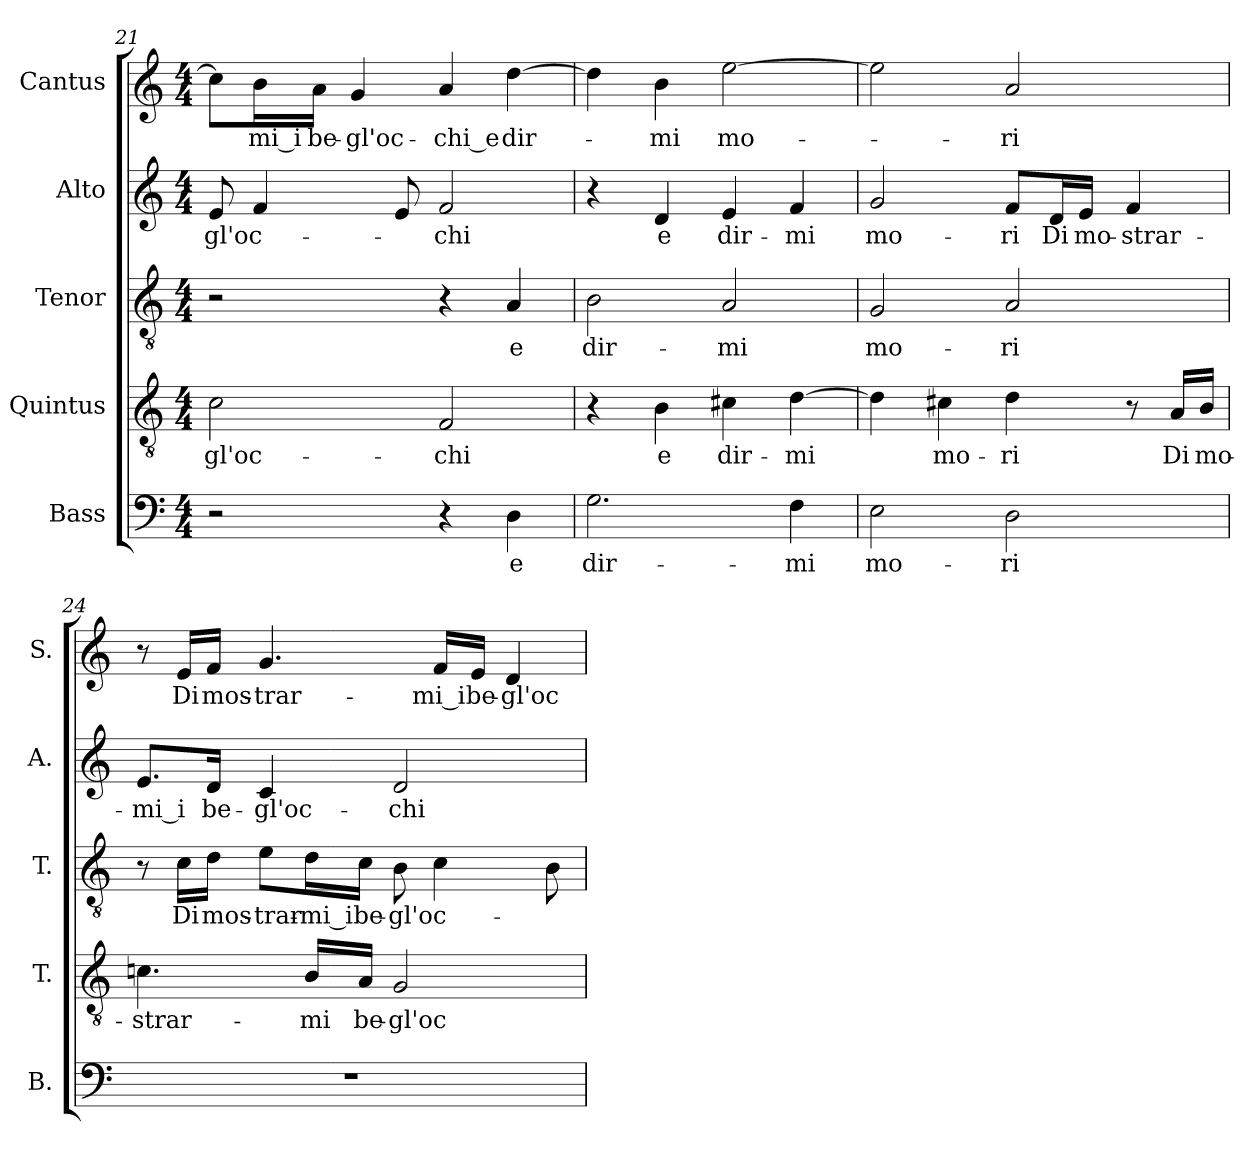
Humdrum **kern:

**kern	**text	**kern	**text	**kern	**text	**kern	**text	**kern	**text
*part5	*part5	*part4	*part4	*part3	*part3	*part2	*part2	*part1	*part1
*staff5	*staff5	*staff4	*staff4	*staff3	*staff3	*staff2	*staff2	*staff1	*staff1
*I"Bass	*	*I"Quintus	*	*I"Tenor	*	*I"Alto	*	*I"Cantus	*
*I'B.	*	*I'T.	*	*I'T.	*	*I'A.	*	*I'S.	*
!!LO:PB:g=z
*clefF4	*	*clefGv2	*	*clefGv2	*	*clefG2	*	*clefG2	*
*	*	*ITrd7c12	*	*ITrd7c12	*	*	*	*	*
*k[]	*	*k[]	*	*k[]	*	*k[]	*	*k[]	*
*C:	*	*C:	*	*C:	*	*C:	*	*C:	*
*M4/4	*	*M4/4	*	*M4/4	*	*M4/4	*	*M4/4	*
=21	=21	=21	=21	=21	=21	=21	=21	=21	=21
!	!	!	!LO:LY:b:color=#000000	!	!	!	!	!	!
!	!	!	!	!	!	!	!LO:LY:b:color=#000000	!	!
2r	.	2Ci\	-gl'oc-	2r	.	8ei/	-gl'oc-	8cc#i\L]	.
!	!	!	!	!	!	!	!	!	!LO:LY:b:color=#000000
.	.	.	.	.	.	4fi/	.	16bi\L	-mi_i
!	!	!	!	!	!	!	!	!	!LO:LY:b:color=#000000
.	.	.	.	.	.	.	.	16ai\JJ	be-
!	!	!	!	!	!	!	!	!	!LO:LY:b:color=#000000
.	.	.	.	.	.	.	.	4gi/	-gl'oc-
.	.	.	.	.	.	8ei/	.	.	.
!	!	!	!LO:LY:b:color=#000000	!	!	!	!	!	!
!	!	!	!	!	!	!	!LO:LY:b:color=#000000	!	!
!	!	!	!	!	!	!	!	!	!LO:LY:b:color=#000000
4r	.	2FFi/	-chi	4r	.	2fi/	-chi	4ai/	-chi_e
!	!LO:LY:b:color=#000000	!	!	!	!	!	!	!	!
!	!	!	!	!	!LO:LY:b:color=#000000	!	!	!	!
!	!	!	!	!	!	!	!	!	!LO:LY:b:color=#000000
4Di\	e	.	.	4AAi/	e	.	.	[4ddi\	dir-
=22	=22	=22	=22	=22	=22	=22	=22	=22	=22
!	!LO:LY:b:color=#000000	!	!	!	!	!	!	!	!
!	!	!	!	!	!LO:LY:b:color=#000000	!	!	!	!
2.Gi\	dir-	4r	.	2BBi\	dir-	4r	.	4ddi\]	.
!	!	!	!LO:LY:b:color=#000000	!	!	!	!	!	!
!	!	!	!	!	!	!	!LO:LY:b:color=#000000	!	!
!	!	!	!	!	!	!	!	!	!LO:LY:b:color=#000000
.	.	4BBi\	e	.	.	4di/	e	4bi\	-mi
!	!	!	!LO:LY:b:color=#000000	!	!	!	!	!	!
!	!	!	!	!	!LO:LY:b:color=#000000	!	!	!	!
!	!	!	!	!	!	!	!LO:LY:b:color=#000000	!	!
!	!	!	!	!	!	!	!	!	!LO:LY:b:color=#000000
.	.	4C#Xi\	dir-	2AAi/	-mi	4ei/	dir-	[2eei\	mo-
!	!LO:LY:b:color=#000000	!	!	!	!	!	!	!	!
!	!	!	!LO:LY:b:color=#000000	!	!	!	!	!	!
!	!	!	!	!	!	!	!LO:LY:b:color=#000000	!	!
4Fi\	-mi	[4Di\	-mi	.	.	4fi/	-mi	.	.
=23	=23	=23	=23	=23	=23	=23	=23	=23	=23
!	!LO:LY:b:color=#000000	!	!	!	!	!	!	!	!
!	!	!	!	!	!LO:LY:b:color=#000000	!	!	!	!
!	!	!	!	!	!	!	!LO:LY:b:color=#000000	!	!
2Ei\	mo-	4Di\]	.	2GGi/	mo-	2gi/	mo-	2eei\]	.
!	!	!	!LO:LY:b:color=#000000	!	!	!	!	!	!
.	.	4C#Xi\	mo-	.	.	.	.	.	.
!	!LO:LY:b:color=#000000	!	!	!	!	!	!	!	!
!	!	!	!LO:LY:b:color=#000000	!	!	!	!	!	!
!	!	!	!	!	!LO:LY:b:color=#000000	!	!	!	!
!	!	!	!	!	!	!	!LO:LY:b:color=#000000	!	!
!	!	!	!	!	!	!	!	!	!LO:LY:b:color=#000000
2Di\	-ri	4Di\	-ri	2AAi/	-ri	8fi/L	-ri	2ai/	-ri
!	!	!	!	!	!	!	!LO:LY:b:color=#000000	!	!
.	.	.	.	.	.	16di/L	Di	.	.
!	!	!	!	!	!	!	!LO:LY:b:color=#000000	!	!
.	.	.	.	.	.	16ei/JJ	mo-	.	.
!	!	!	!	!	!	!	!LO:LY:b:color=#000000	!	!
.	.	8r	.	.	.	4fi/	-strar-	.	.
!	!	!	!LO:LY:b:color=#000000	!	!	!	!	!	!
.	.	16AAi/LL	Di	.	.	.	.	.	.
!	!	!	!LO:LY:b:color=#000000	!	!	!	!	!	!
.	.	16BBi/JJ	mo-	.	.	.	.	.	.
!!LO:LB:g=z
=24	=24	=24	=24	=24	=24	=24	=24	=24	=24
!	!	!	!LO:LY:b:color=#000000	!	!	!	!	!	!
!	!	!	!	!	!	!	!LO:LY:b:color=#000000	!	!
1r	.	4.Cni\	-strar-	8r	.	8.ei/L	-mi_i	8r	.
!	!	!	!	!	!LO:LY:b:color=#000000	!	!	!	!
!	!	!	!	!	!	!	!	!	!LO:LY:b:color=#000000
.	.	.	.	16Ci\LL	Di	.	.	16ei/LL	Di
!	!	!	!	!	!LO:LY:b:color=#000000	!	!	!	!
!	!	!	!	!	!	!	!LO:LY:b:color=#000000	!	!
!	!	!	!	!	!	!	!	!	!LO:LY:b:color=#000000
.	.	.	.	16Di\JJ	mos-	16di/Jk	be-	16fi/JJ	mos-
!	!	!	!	!	!LO:LY:b:color=#000000	!	!	!	!
!	!	!	!	!	!	!	!LO:LY:b:color=#000000	!	!
!	!	!	!	!	!	!	!	!	!LO:LY:b:color=#000000
.	.	.	.	8Ei\L	-trar-	4ci/	-gl'oc-	4.gi/	-trar-
!	!	!	!LO:LY:b:color=#000000	!	!	!	!	!	!
!	!	!	!	!	!LO:LY:b:color=#000000	!	!	!	!
.	.	16BBi/LL	-mi	16Di\L	-mi_i	.	.	.	.
!	!	!	!LO:LY:b:color=#000000	!	!	!	!	!	!
!	!	!	!	!	!LO:LY:b:color=#000000	!	!	!	!
.	.	16AAi/JJ	be-	16Ci\JJ	be-	.	.	.	.
!	!	!	!LO:LY:b:color=#000000	!	!	!	!	!	!
!	!	!	!	!	!LO:LY:b:color=#000000	!	!	!	!
!	!	!	!	!	!	!	!LO:LY:b:color=#000000	!	!
.	.	2GGi/	-gl'oc-	8BBi\	-gl'oc-	2di/	-chi	.	.
!	!	!	!	!	!	!	!	!	!LO:LY:b:color=#000000
.	.	.	.	4Ci\	.	.	.	16fi/LL	-mi_i
!	!	!	!	!	!	!	!	!	!LO:LY:b:color=#000000
.	.	.	.	.	.	.	.	16ei/JJ	be-
!	!	!	!	!	!	!	!	!	!LO:LY:b:color=#000000
.	.	.	.	.	.	.	.	4di/	-gl'oc-
.	.	.	.	8BBi\	.	.	.	.	.
=	=	=	=	=	=	=	=	=	=
*-	*-	*-	*-	*-	*-	*-	*-	*-	*-
